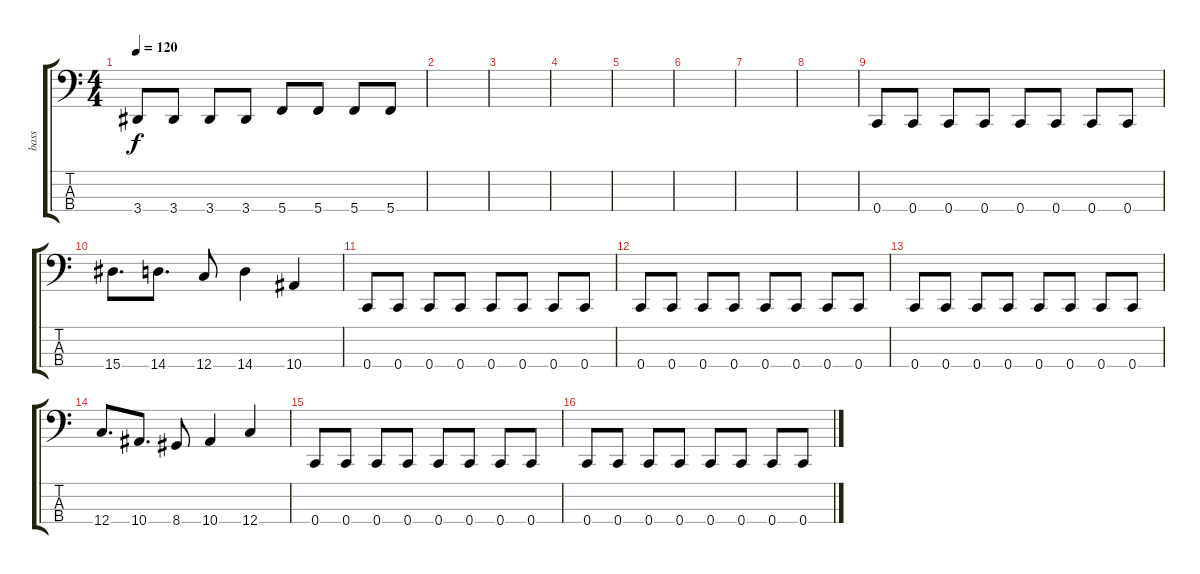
\track ("bass" "bass") {instrument electricbassfinger}
\staff {score tabs}
\tuning (F2 C2 G1 C1) {hide}
\ts (4 4)
\tempo 120
\clef f4
\ks c
3.4.8{dy f} 3.4.8 3.4.8 3.4.8 5.4.8 5.4.8 5.4.8 5.4.8 |
|
|
|
|
|
|
|
0.4.8 0.4.8 0.4.8 0.4.8 0.4.8 0.4.8 0.4.8 0.4.8 |
15.4.8{d} 14.4.8{d} 12.4.8 14.4.4 10.4.4 |
0.4.8 0.4.8 0.4.8 0.4.8 0.4.8 0.4.8 0.4.8 0.4.8 |
0.4.8 0.4.8 0.4.8 0.4.8 0.4.8 0.4.8 0.4.8 0.4.8 |
0.4.8 0.4.8 0.4.8 0.4.8 0.4.8 0.4.8 0.4.8 0.4.8 |
12.4.8{d} 10.4.8{d} 8.4.8 10.4.4 12.4.4 |
0.4.8 0.4.8 0.4.8 0.4.8 0.4.8 0.4.8 0.4.8 0.4.8 |
0.4.8 0.4.8 0.4.8 0.4.8 0.4.8 0.4.8 0.4.8 0.4.8
